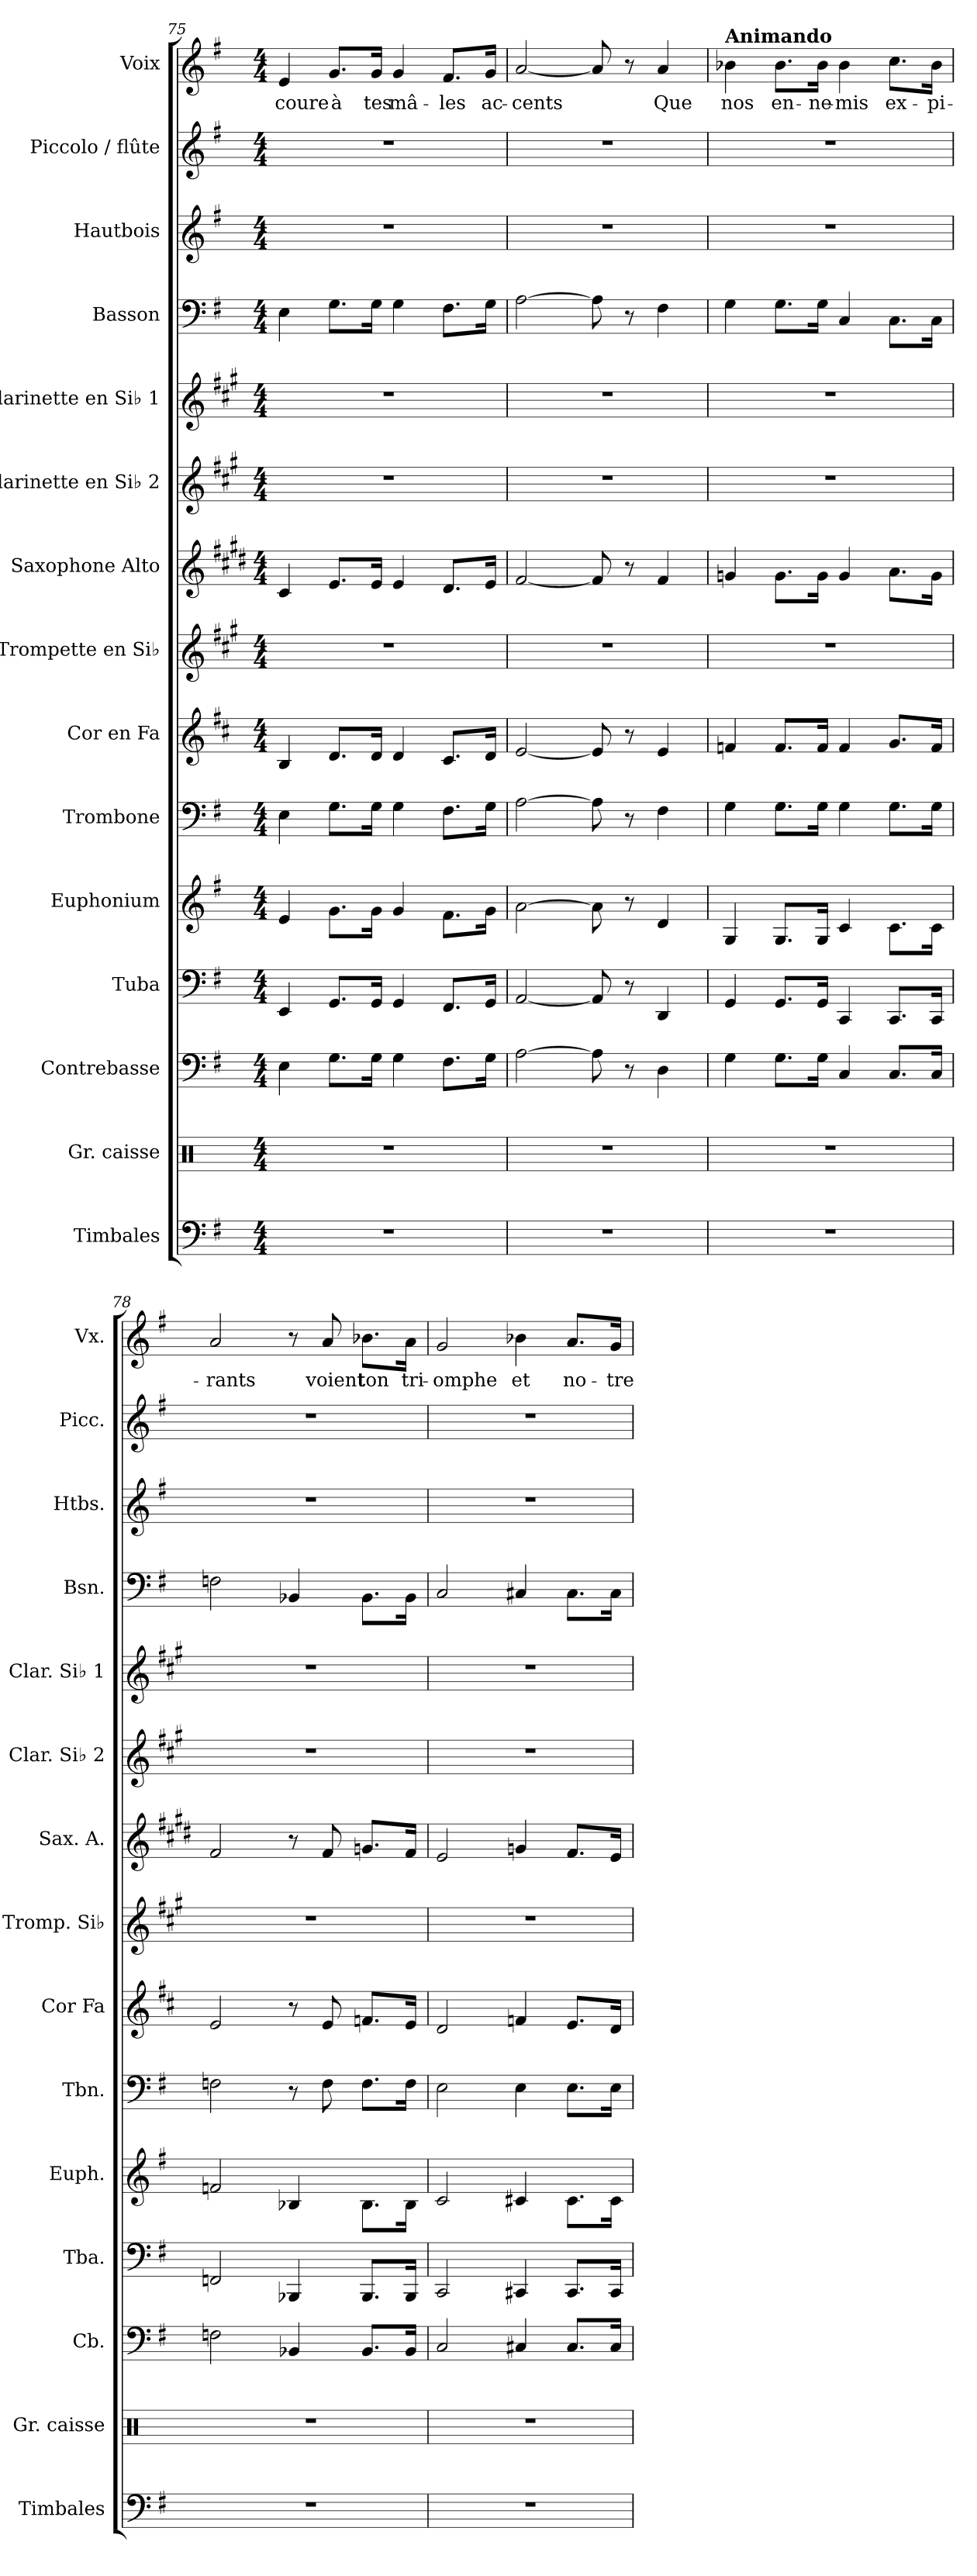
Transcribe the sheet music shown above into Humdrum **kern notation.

**kern	**kern	**kern	**kern	**kern	**kern	**kern	**kern	**kern	**kern	**kern	**kern	**kern	**kern	**kern	**text
*part15	*part14	*part13	*part12	*part11	*part10	*part9	*part8	*part7	*part6	*part5	*part4	*part3	*part2	*part1	*part1
*staff15	*staff14	*staff13	*staff12	*staff11	*staff10	*staff9	*staff8	*staff7	*staff6	*staff5	*staff4	*staff3	*staff2	*staff1	*staff1
*I"Timbales	*I"Gr. caisse	*I"Contrebasse	*I"Tuba	*I"Euphonium	*I"Trombone	*I"Cor en Fa	*I"Trompette en Si♭	*I"Saxophone Alto	*I"Clarinette en Si♭ 2	*I"Clarinette en Si♭ 1	*I"Basson	*I"Hautbois	*I"Piccolo / flûte	*I"Voix	*
*I'Timbales	*I'Gr. caisse	*I'Cb.	*I'Tba.	*I'Euph.	*I'Tbn.	*I'Cor Fa	*I'Tromp. Si♭	*I'Sax. A.	*I'Clar. Si♭ 2	*I'Clar. Si♭ 1	*I'Bsn.	*I'Htbs.	*I'Picc.	*I'Vx.	*
*clefF4	*clefX	*clefF4	*clefF4	*clefG2	*clefF4	*clefG2	*clefG2	*clefG2	*clefG2	*clefG2	*clefF4	*clefG2	*clefG2	*clefG2	*
*ITrd-7c-12	*	*ITrd7c12	*	*ITrd8c14	*	*ITrd4c7	*ITrd1c2	*ITrd5c9	*ITrd1c2	*ITrd1c2	*	*	*ITrd-7c-12	*	*
*k[f#]	*k[]	*k[f#]	*k[f#]	*k[f#]	*k[f#]	*k[f#]	*k[f#]	*k[f#]	*k[f#]	*k[f#]	*k[f#]	*k[f#]	*k[f#]	*k[f#]	*
*M4/4	*M4/4	*M4/4	*M4/4	*M4/4	*M4/4	*M4/4	*M4/4	*M4/4	*M4/4	*M4/4	*M4/4	*M4/4	*M4/4	*M4/4	*
=75	=75	=75	=75	=75	=75	=75	=75	=75	=75	=75	=75	=75	=75	=75	=75
!	!	!	!	!	!	!	!	!	!	!	!	!	!	!	!LO:LY:b
1r	1r	4EE\	4EE/	4E/	4E\	4E/	1r	4E/	1r	1r	4E\	1r	1r	4e/	-coure
!	!	!	!	!	!	!	!	!	!	!	!	!	!	!	!LO:LY:b
.	.	8.GG\L	8.GG/L	8.G\L	8.G\L	8.G/L	.	8.G/L	.	.	8.G\L	.	.	8.g/L	à
!	!	!	!	!	!	!	!	!	!	!	!	!	!	!	!LO:LY:b
.	.	16GG\Jk	16GG/Jk	16G\Jk	16G\Jk	16G/Jk	.	16G/Jk	.	.	16G\Jk	.	.	16g/Jk	tes
!	!	!	!	!	!	!	!	!	!	!	!	!	!	!	!LO:LY:b
.	.	4GG\	4GG/	4G/	4G\	4G/	.	4G/	.	.	4G\	.	.	4g/	mâ-
!	!	!	!	!	!	!	!	!	!	!	!	!	!	!	!LO:LY:b
.	.	8.FF#\L	8.FF#/L	8.F#\L	8.F#\L	8.F#/L	.	8.F#/L	.	.	8.F#\L	.	.	8.f#/L	-les
!	!	!	!	!	!	!	!	!	!	!	!	!	!	!	!LO:LY:b
.	.	16GG\Jk	16GG/Jk	16G\Jk	16G\Jk	16G/Jk	.	16G/Jk	.	.	16G\Jk	.	.	16g/Jk	ac-
=76	=76	=76	=76	=76	=76	=76	=76	=76	=76	=76	=76	=76	=76	=76	=76
!	!	!	!	!	!	!	!	!	!	!	!	!	!	!	!LO:LY:b
1r	1r	[2AA\	[2AA/	[2A\	[2A\	[2A/	1r	[2A/	1r	1r	[2A\	1r	1r	[2a/	-cents
.	.	8AA\]	8AA/]	8A\]	8A\]	8A/]	.	8A/]	.	.	8A\]	.	.	8a/]	.
.	.	8r	8r	8r	8r	8r	.	8r	.	.	8r	.	.	8r	.
!	!	!	!	!	!	!	!	!	!	!	!	!	!	!	!LO:LY:b
.	.	4DD\	4DD/	4D/	4F#\	4A/	.	4A/	.	.	4F#\	.	.	4a/	Que
=77	=77	=77	=77	=77	=77	=77	=77	=77	=77	=77	=77	=77	=77	=77	=77
!	!	!	!	!	!	!	!	!	!	!	!	!	!	!LO:TX:a:B:t=Animando	!
!	!	!	!	!	!	!	!	!	!	!	!	!	!	!	!LO:LY:b
1r	1r	4GG\	4GG/	4GG/	4G\	4B-X/	1r	4B-X/	1r	1r	4G\	1r	1r	4b-X\	nos
!	!	!	!	!	!	!	!	!	!	!	!	!	!	!	!LO:LY:b
.	.	8.GG\L	8.GG/L	8.GG/L	8.G\L	8.B-/L	.	8.B-\L	.	.	8.G\L	.	.	8.b-\L	en-
!	!	!	!	!	!	!	!	!	!	!	!	!	!	!	!LO:LY:b
.	.	16GG\Jk	16GG/Jk	16GG/Jk	16G\Jk	16B-/Jk	.	16B-\Jk	.	.	16G\Jk	.	.	16b-\Jk	-ne-
!	!	!	!	!	!	!	!	!	!	!	!	!	!	!	!LO:LY:b
.	.	4CC/	4CC/	4C/	4G\	4B-/	.	4B-/	.	.	4C/	.	.	4b-\	-mis
!	!	!	!	!	!	!	!	!	!	!	!	!	!	!	!LO:LY:b
.	.	8.CC/L	8.CC/L	8.C\L	8.G\L	8.c/L	.	8.c\L	.	.	8.C\L	.	.	8.cc\L	ex-
!	!	!	!	!	!	!	!	!	!	!	!	!	!	!	!LO:LY:b
.	.	16CC/Jk	16CC/Jk	16C\Jk	16G\Jk	16B-/Jk	.	16B-\Jk	.	.	16C\Jk	.	.	16b-\Jk	-pi-
=78	=78	=78	=78	=78	=78	=78	=78	=78	=78	=78	=78	=78	=78	=78	=78
!	!	!	!	!	!	!	!	!	!	!	!	!	!	!	!LO:LY:b
1r	1r	2FFn\	2FFn/	2Fn/	2Fn\	2A/	1r	2A/	1r	1r	2Fn\	1r	1r	2a/	-rants
.	.	4BBB-X/	4BBB-X/	4BB-X/	8r	8r	.	8r	.	.	4BB-X/	.	.	8r	.
!	!	!	!	!	!	!	!	!	!	!	!	!	!	!	!LO:LY:b
.	.	.	.	.	8F\	8A/	.	8A/	.	.	.	.	.	8a/	voient
!	!	!	!	!	!	!	!	!	!	!	!	!	!	!	!LO:LY:b
.	.	8.BBB-/L	8.BBB-/L	8.BB-\L	8.F\L	8.B-X/L	.	8.B-X/L	.	.	8.BB-\L	.	.	8.b-X\L	ton
!	!	!	!	!	!	!	!	!	!	!	!	!	!	!	!LO:LY:b
.	.	16BBB-/Jk	16BBB-/Jk	16BB-\Jk	16F\Jk	16A/Jk	.	16A/Jk	.	.	16BB-\Jk	.	.	16a\Jk	tri-
=79	=79	=79	=79	=79	=79	=79	=79	=79	=79	=79	=79	=79	=79	=79	=79
!	!	!	!	!	!	!	!	!	!	!	!	!	!	!	!LO:LY:b
1r	1r	2CC/	2CC/	2C/	2E\	2G/	1r	2G/	1r	1r	2C/	1r	1r	2g/	-omphe
!	!	!	!	!	!	!	!	!	!	!	!	!	!	!	!LO:LY:b
.	.	4CC#X/	4CC#X/	4C#X/	4E\	4B-X/	.	4B-X/	.	.	4C#X/	.	.	4b-X\	et
!	!	!	!	!	!	!	!	!	!	!	!	!	!	!	!LO:LY:b
.	.	8.CC#/L	8.CC#/L	8.C#\L	8.E\L	8.A/L	.	8.A/L	.	.	8.C#\L	.	.	8.a/L	no-
!	!	!	!	!	!	!	!	!	!	!	!	!	!	!	!LO:LY:b
.	.	16CC#/Jk	16CC#/Jk	16C#\Jk	16E\Jk	16G/Jk	.	16G/Jk	.	.	16C#\Jk	.	.	16g/Jk	-tre
=	=	=	=	=	=	=	=	=	=	=	=	=	=	=	=
*-	*-	*-	*-	*-	*-	*-	*-	*-	*-	*-	*-	*-	*-	*-	*-
